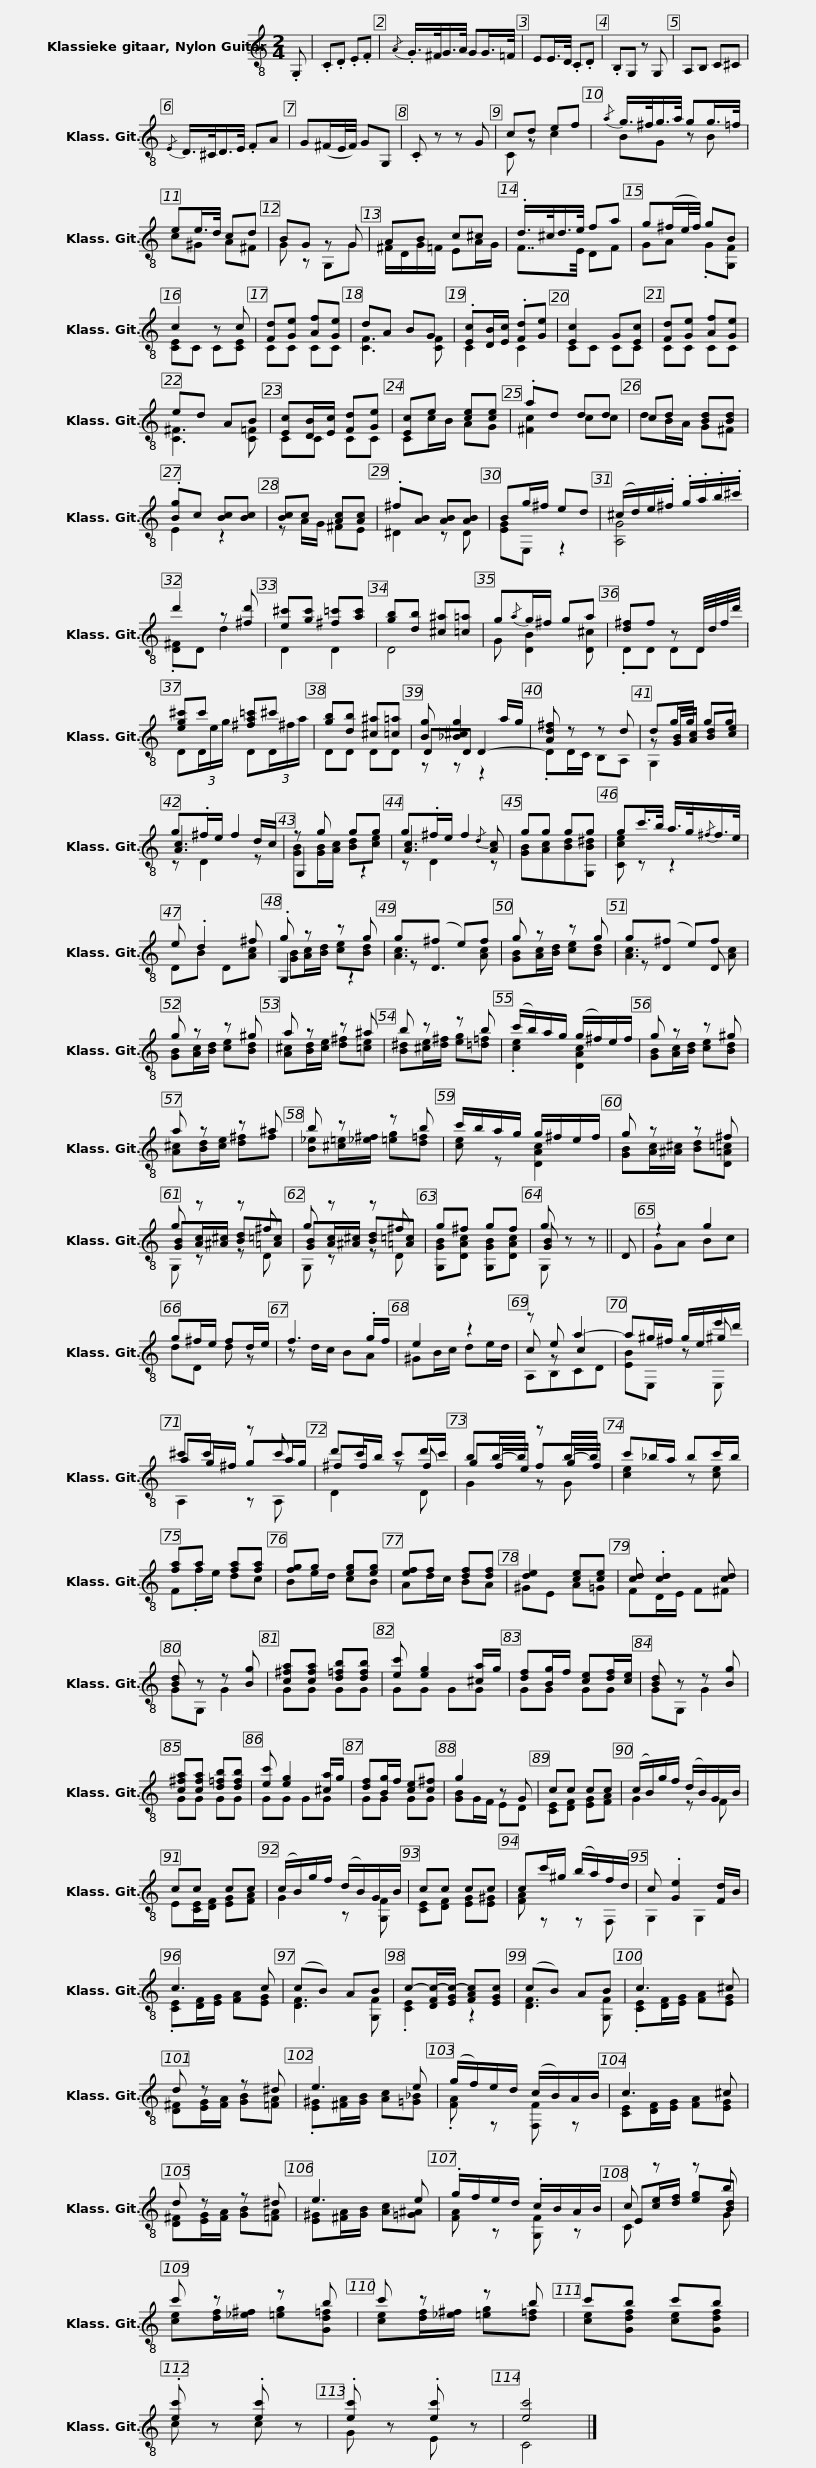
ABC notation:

X:1
%%score ( 1 2 3 )
L:1/8
M:2/4
I:linebreak $
K:C
V:1 treble-8
V:2 treble-8
V:3 treble-8
V:1
 .G, | .C.D .E.F |{/A} .G/>^F/G/>A/ GG/>=F/ | EE/>D/ .C.D | .B,G, z G, | %5
 A,B, C^C |${/E} D/>^C/D/>E/ .FA | G(^F/E/4F/4) GG, | .C z z G | cd ef | %10
{/a} g/>^f/g/>a/ gg/>=f/ | ee/>d/ cd |$ BG z G | AB c^c | .d/>^c/d/>e/ fa | %15
 g(^f/e/4f/4) gB | c2 z c | [Fd][Ge] [Af][Ge] |$ dA BG | .[Ec][DB]/[Ec]/ .[Fd][Ge] | %20
 [Ec]2 G[Ec] | [Fd][Ge] [Af][Ge] | ed AB | [Ec][DB]/[Ec]/ [Fd][Ge] |$ [Ec]e [ce][ce] | %25
 .ad dd | cd [Bd][Bd] | .[Bg]c [Bc][Bc] | [Bc]c [Ac][Ac] | .^f[AB] [AB][AB] |$ %30
 Bg/^f/ ed | (^c/d/)e/.^f/ .g/.a/.b/.^c'/ | d'2 z [^fd'] | [e^c'][gc'] [^f=c'][ac'] | [gb][db] [^c^a][=c=a] | %35
 g{/a}g/^f/ ga |$ [d^f]f z D/4d/4f/4d'/4 | [eg^c']c' [^fa=c']^c' | [gb][db] [^c^a][=c=a] | [Bg] [_B^cg]2 a/g/ | %40
 [Ad^f] z z d | dg/g/ gg |$ g.^f/e/ f2 | z g gg | g.^f/e/ f2 | %45
 gg gg | gc'/>b/ a/>g/{/^f}f/>e/ |$ e .d2 ^f | .g z z g | g(^f e)f | %50
 g z z g | g(^f e)f | g z z ^g |$ a z z ^a | b z z b | %55
 (c'/b/)a/g/ (g/^f/)e/f/ | g z z ^g | a z z ^a |$ b z z b | c'/b/a/g/ g/^f/e/f/ | %60
 g z z ^f | g z z ^f | g z z ^f |$ g^f gf | g z z || %65
 D | z2 g2 | g^f/e/ fd/e/ | f3 .g/f/ | e2 z2 |$ %70
 z e a2- | a^g/^f/ g/e/e'/d'/ | ^c'c' z c' | d'c'/b/ c'd'/c'/ | bb/-b/ z b/-b/ |$ %75
 c'_b/a/ bc'/b/ | [fa]a [fa][fa] | [fg]g [eg][eg] | [ef]f [df][df] | [de]2 [ce][ce] | %80
 [cd] .[cd]2 [cd] |$ [Bd] z z [Bg] | [c^fa][cfa] [d=fb][dfb] | [ec'] [eg]2 [^ca]/g/ | [df][Bg]/f/ [ce][df]/[ce]/ | %85
 [Bd] z z [Bg] | [c^fa][cfa] [d=fb][dfb] |$ [ec'] [eg]2 [^ca]/g/ | [df][Bg]/f/ [ce][c^f] | g2 z G | %90
 cc cc | (c/B/)g/f/ (d/B/)G/B/ | cc cc |$ (c/B/)g/f/ (d/B/)G/B/ | cc cc | %95
 cc'/^g/ (b/a/)f/d/ | c .[Ge]2 [Fd]/B/ | c3 c | (cB) AB |$ c-[DFc-]/[EGc-]/ [FAc][EGc] | %100
 (cB) AB | c3 ^c | d z z ^d | e3 e |$ (g/f/)e/d/ (c/B/)A/B/ | %105
 c3 ^c | d z z ^d | e3 e | .g/f/e/d/ .c/B/A/B/ |$ c z z b | %110
 c' z z b | c' z z b | c'b c'b | .[ec'] z .[ec'] z | .[ec'] z .[ec'] z | %115
 [ec']4 |] %116
V:2
 x | x4 | x4 | x4 | x4 | %5
 x4 |$ x4 | x4 | x4 | C z c2 | %10
 BG z B | c^G A^F |$ G z G,G | ^F/D/G/=F/ EA/G/ | F7/4E/4 DF | %15
 GA .G[G,F] | [CE]C C[CE] | CC CC |$ [CF]3 [CF] | C2 C2 | %20
 CC CC | CC CC | [C^F]3 [C=F] | CC CC |$ Cc/B/ AG | %25
 [^Fc]2 cc | dB/A/ G^F | E2 z2 | z A/G/ ^FE | ^D2 z D |$ %30
 [EG]E, z2 | [A,G]4 | .[D^F]D d2 | D2 D2 | D4 | %35
 G [DB]2 [D^c] |$ .DD DD | D(3D/e/g/ D(3D/^f/a/ | DD DD | DD D2- | %40
 .DD/C/ B,A, | z [GB]/[Ac]/ [Bd][ce] |$ [Ac]3 d/c/ | G,2 z2 | [Ac]3{/d} [Ac] | %45
 [GB][Ac][Bd][G,B^d] | [Cce] z z2 |$ DB D[Ac] | G,2 z2 | z D3 | %50
 [GB][Ac]/[Bd]/ [ce][Bd] | z D2 D | [GB][Ac]/[Bd]/ [ce][Bd] |$ [A^c][Bd]/[ce]/ [d^f][=ce] | [B^d][^ce]/[d^f]/ [eg][=d=f] | %55
 .[ce]2 [DAc]2 | x4 | x4 |$ [B_e][^c=e]/[_e^f]/ [=eg][d=f] | [ce] z [DAc]2 | %60
 [GB][Ac]/[^A^c]/ [Bd][D=A=c] | [GB][Ac]/[^A^c]/ [Bd][=A=c] | [GB][Ac]/[^A^c]/ [Bd][=A=c] |$ [G,GB][DAc] [G,GB][DAc] | [GB] z z || %65
 x | GA Bc | dD d z | z d/c/ BA | ^GB/c/ de/d/ |$ %70
 c z c2 | x x z ^g | ag/^f/ ga/g/ | ^ff z f | g.f/e/ f.g/f/ |$ %75
 [ce]2 z [ce] | F.f/e/ dc | Be/d/ cB | Ad/c/ BA | ^GE A=G | %80
 FD/E/ F^F |$ GG, G2 | GG GG | GG GG | GG GG | %85
 GG, G2 | GG GG |$ GG GG | GG GG | [GB]G/F/ ED | %90
 [CE][DF] [EG][FA] | x4 | E[CE]/[DF]/ [EG][FA] |$ x4 | x4 | %95
 x4 | x4 | .[CE][DF]/[EG]/ [FA][EG] | [DF]3 [G,F] |$ .[CE]2 z2 | %100
 [DF]3 [G,F] | .[CE][DF]/[EG]/ [FA][EG] | [D^F][EG]/[FA]/ [GB][=FA] | .[E^G][^FA]/[GB]/ [Ac][=G_B] |$ .[FA] z [F,F] z | %105
 [CE][DF]/[EG]/ [FA][EG] | [D^F][EG]/[FA]/ [GB][=FA] | [E^G][^FA]/[GB]/ [Ac][=G^A] | [FA] z [G,F] z |$ E[ce]/[df]/ [eg][Bd] | %110
 [ce][df]/[_e^f]/ [=eg][Gd=f] | [ce][df]/[_e^f]/ [=eg][d=f] | [ce][Gdf] [ce][Gdf] | x4 | x4 | %115
 x4 |] %116
V:3
 x | x4 | x4 | x4 | x4 | %5
 x4 |$ x4 | x4 | x4 | x4 | %10
 x4 | x4 |$ x4 | x4 | x4 | %15
 x4 | x4 | x4 |$ x4 | x4 | %20
 x4 | x4 | x4 | x4 |$ x4 | %25
 x4 | x4 | x4 | x4 | x4 |$ %30
 x4 | x4 | x4 | x4 | x4 | %35
 x4 |$ x4 | x4 | x4 | z z z2 | %40
 x4 | G,2 x2 |$ z D2 z | [GB][GB]/[Ac]/ [Bd][ce] | z D2 z | %45
 x4 | x4 |$ x4 | [GB][Ac]/[Bd]/ [ce][Bd] | [Ac]3 [Ac] | %50
 x4 | [Ac]3 [Ac] | x4 |$ x4 | x4 | %55
 x4 | [GB][Ac]/[Bd]/ [ce][Bd] | [A^c][Bd]/[ce]/ [d^f]f |$ x4 | x4 | %60
 x4 | G, z z D | G, z z D |$ x4 | G, z z || %65
 x | x4 | x4 | x4 | x4 |$ %70
 A,B,CD | [EB]E, x E, | A,2 z A, | D2 z D | G2 z G |$ %75
 x4 | x4 | x4 | x4 | x4 | %80
 x4 |$ x4 | x4 | x4 | x4 | %85
 x4 | x4 |$ x4 | x4 | x4 | %90
 x4 | G2 z F | x4 |$ G2 z [G,F] | [CE][DF] [EG][E^G] | %95
 [FA] z z F, | G,2 G,2 | x4 | x4 |$ x4 | %100
 x4 | x4 | x4 | x4 |$ x4 | %105
 x4 | x4 | x4 | x4 |$ C x x G | %110
 x4 | x4 | x4 | c z c z | G z E z | %115
 C4 |] %116
